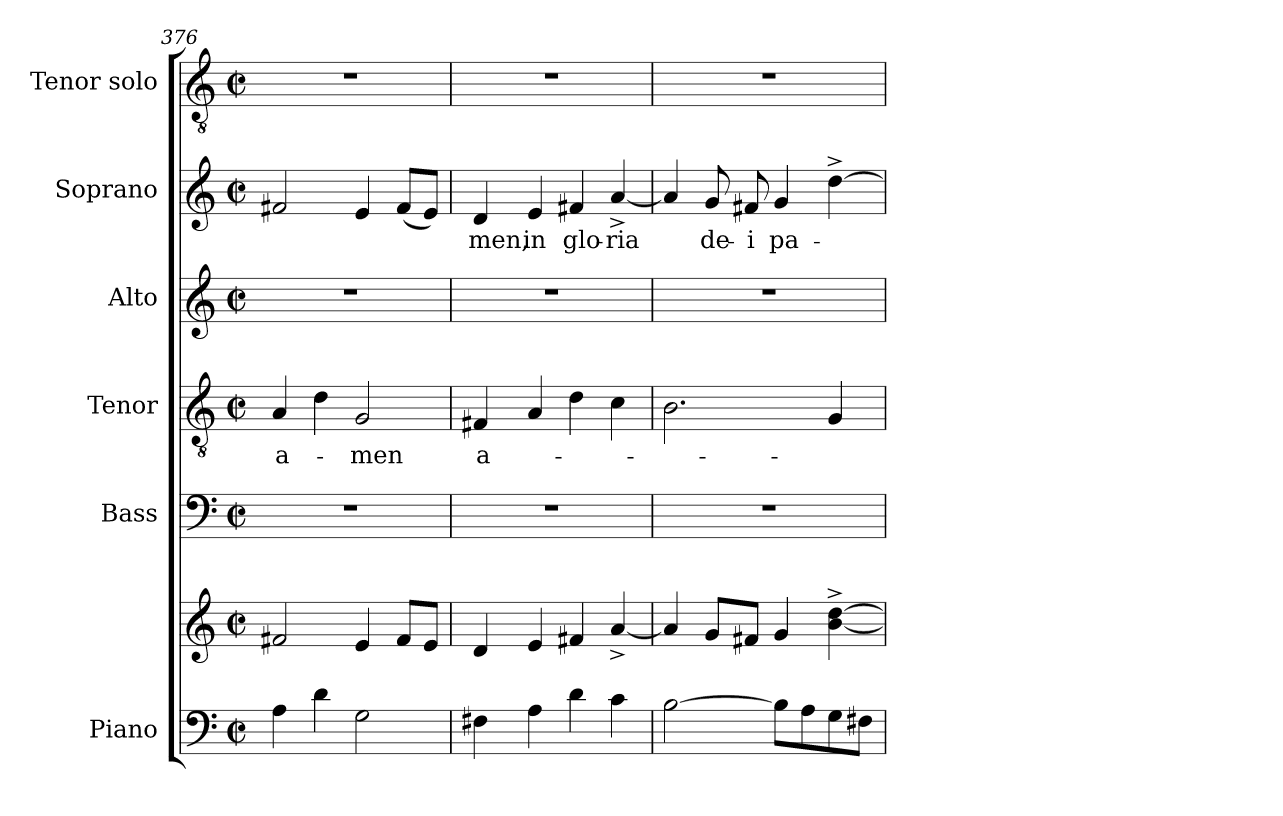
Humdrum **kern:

**kern	**kern	**kern	**kern	**text	**kern	**kern	**text	**kern
*part6	*part6	*part5	*part4	*part4	*part3	*part2	*part2	*part1
*staff7	*staff6	*staff5	*staff4	*staff4	*staff3	*staff2	*staff2	*staff1
*I"Piano	*	*I"Bass	*I"Tenor	*	*I"Alto	*I"Soprano	*	*I"Tenor solo
*I'Pno.	*	*I'B.	*I'T.	*	*I'A.	*I'S.	*	*I'T.s
*clefF4	*clefG2	*clefF4	*clefGv2	*	*clefG2	*clefG2	*	*clefGv2
*k[]	*k[]	*k[]	*k[]	*	*k[]	*k[]	*	*k[]
*M2/2	*M2/2	*M2/2	*M2/2	*	*M2/2	*M2/2	*	*M2/2
*met(c|)	*met(c|)	*met(c|)	*met(c|)	*	*met(c|)	*met(c|)	*	*met(c|)
=376	=376	=376	=376	=376	=376	=376	=376	=376
!	!	!	!	!LO:LY:b	!	!	!	!
4A\	2f#X/	1r	4A/	a-	1r	2f#X/	.	1r
4d\	.	.	4d\	.	.	.	.	.
!	!	!	!	!LO:LY:b	!	!	!	!
2G\	4e/	.	2G/	-men	.	4e/	.	.
.	8f#/L	.	.	.	.	(<8f#/L	.	.
.	8e/J	.	.	.	.	8e/J)	.	.
=377	=377	=377	=377	=377	=377	=377	=377	=377
!	!	!	!	!LO:LY:b	!	!	!LO:LY:b	!
4F#X\	4d/	1r	4F#X/	a-	1r	4d/	-men,	1r
!	!	!	!	!	!	!	!LO:LY:b	!
4A\	4e/	.	4A/	.	.	4e/	in	.
!	!	!	!	!	!	!	!LO:LY:b	!
4d\	4f#X/	.	4d\	.	.	4f#X/	glo-	.
!	!	!	!	!	!	!	!LO:LY:b	!
4c\	[4a^/	.	4c\	.	.	[4a^/	-ria	.
=378	=378	=378	=378	=378	=378	=378	=378	=378
[2B\	4a/]	1r	2.B\	.	1r	4a/]	.	1r
!	!	!	!	!	!	!	!LO:LY:b	!
.	8g/L	.	.	.	.	8g/	de-	.
!	!	!	!	!	!	!	!LO:LY:b	!
.	8f#X/J	.	.	.	.	8f#X/	-i	.
!	!	!	!	!	!	!	!LO:LY:b	!
8B\L]	4g/	.	.	.	.	4g/	-pa-	.
8A\	.	.	.	.	.	.	.	.
8G\	[4b\^ [4dd\^	.	4G/	.	.	[4dd^\	.	.
8F#X\J	.	.	.	.	.	.	.	.
=	=	=	=	=	=	=	=	=
*-	*-	*-	*-	*-	*-	*-	*-	*-
